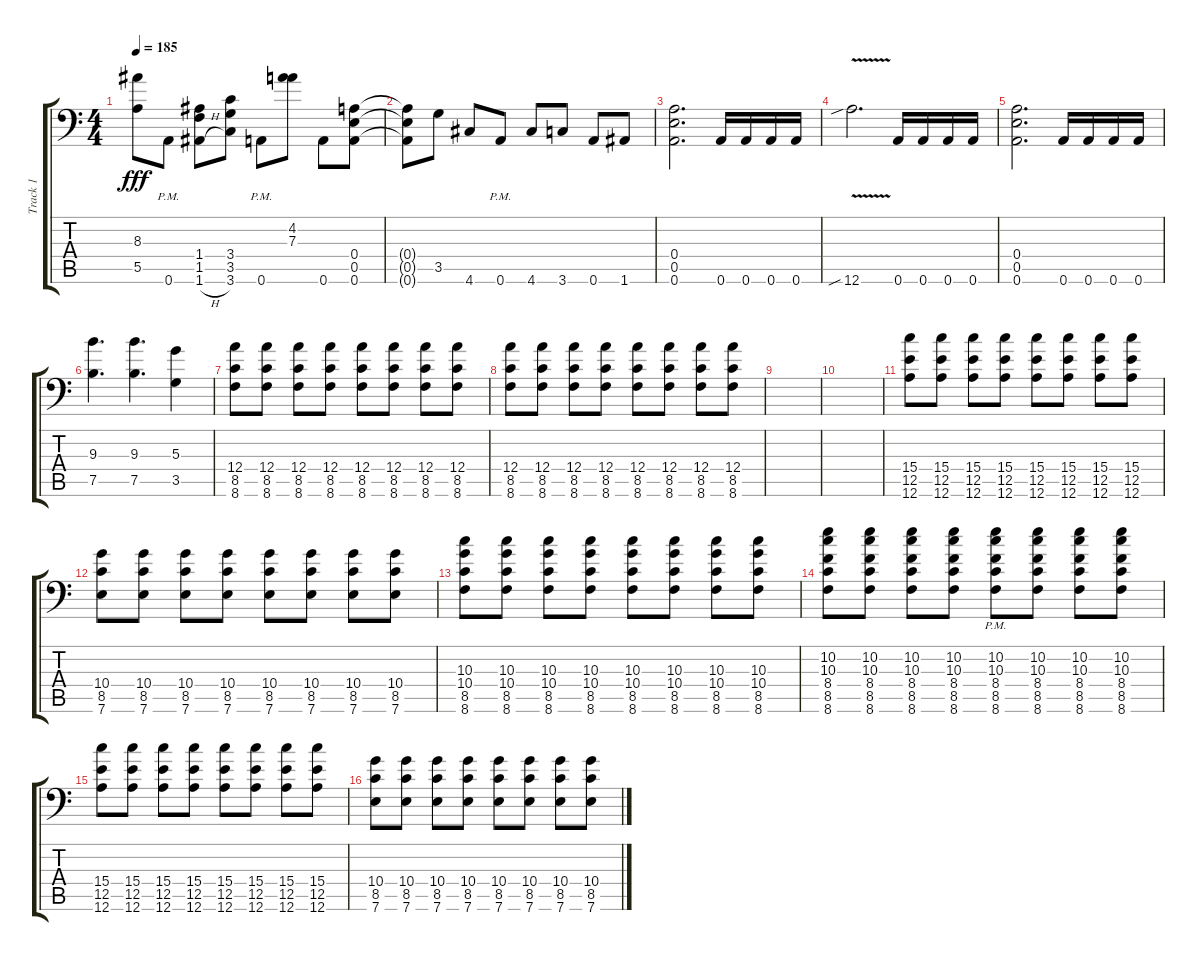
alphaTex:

\track ("Track 1" "Track 1") {instrument distortionguitar}
\staff {score tabs}
\tuning (B3 Gb3 D3 A2 E2 A1) {hide}
\ts (4 4)
\tempo 185
\clef f4
\ks c
(8.3 5.5).8{dy fff} 0.6{pm}.8 (1.4 1.5 1.6{h}).8 (3.4 3.5 3.6).8 0.6{pm}.8 (4.2 7.3).8 0.6.8 (0.4 0.5 0.6).8 |
(0.4{t} 0.5{t} 0.6{t}).8 3.5.8 4.6.8 0.6{pm}.8 4.6.8 3.6.8 0.6.8 1.6.8 |
(0.4 0.5 0.6).2{d} 0.6.16 0.6.16 0.6.16 0.6.16 |
12.6{v sib}.2{d} 0.6.16 0.6.16 0.6.16 0.6.16 |
(0.4 0.5 0.6).2{d} 0.6.16 0.6.16 0.6.16 0.6.16 |
(9.3 7.5).4{d} (9.3 7.5).4{d} (5.3 3.5).4 |
(12.4 8.5 8.6).8 (12.4 8.5 8.6).8 (12.4 8.5 8.6).8 (12.4 8.5 8.6).8 (12.4 8.5 8.6).8 (12.4 8.5 8.6).8 (12.4 8.5 8.6).8 (12.4 8.5 8.6).8 |
(12.4 8.5 8.6).8 (12.4 8.5 8.6).8 (12.4 8.5 8.6).8 (12.4 8.5 8.6).8 (12.4 8.5 8.6).8 (12.4 8.5 8.6).8 (12.4 8.5 8.6).8 (12.4 8.5 8.6).8 |
|
|
(15.4 12.5 12.6).8 (15.4 12.5 12.6).8 (15.4 12.5 12.6).8 (15.4 12.5 12.6).8 (15.4 12.5 12.6).8 (15.4 12.5 12.6).8 (15.4 12.5 12.6).8 (15.4 12.5 12.6).8 |
(10.4 8.5 7.6).8 (10.4 8.5 7.6).8 (10.4 8.5 7.6).8 (10.4 8.5 7.6).8 (10.4 8.5 7.6).8 (10.4 8.5 7.6).8 (10.4 8.5 7.6).8 (10.4 8.5 7.6).8 |
(10.3 10.4 8.5 8.6).8 (10.3 10.4 8.5 8.6).8 (10.3 10.4 8.5 8.6).8 (10.3 10.4 8.5 8.6).8 (10.3 10.4 8.5 8.6).8 (10.3 10.4 8.5 8.6).8 (10.3 10.4 8.5 8.6).8 (10.3 10.4 8.5 8.6).8 |
(10.2 10.3 8.4 8.5 8.6).8 (10.2 10.3 8.4 8.5 8.6).8 (10.2 10.3 8.4 8.5 8.6).8 (10.2 10.3 8.4 8.5 8.6).8 (10.2 10.3{pm} 8.4 8.5 8.6).8 (10.2 10.3 8.4 8.5 8.6).8 (10.2 10.3 8.4 8.5 8.6).8 (10.2 10.3 8.4 8.5 8.6).8 |
(15.4 12.5 12.6).8 (15.4 12.5 12.6).8 (15.4 12.5 12.6).8 (15.4 12.5 12.6).8 (15.4 12.5 12.6).8 (15.4 12.5 12.6).8 (15.4 12.5 12.6).8 (15.4 12.5 12.6).8 |
(10.4 8.5 7.6).8 (10.4 8.5 7.6).8 (10.4 8.5 7.6).8 (10.4 8.5 7.6).8 (10.4 8.5 7.6).8 (10.4 8.5 7.6).8 (10.4 8.5 7.6).8 (10.4 8.5 7.6).8
